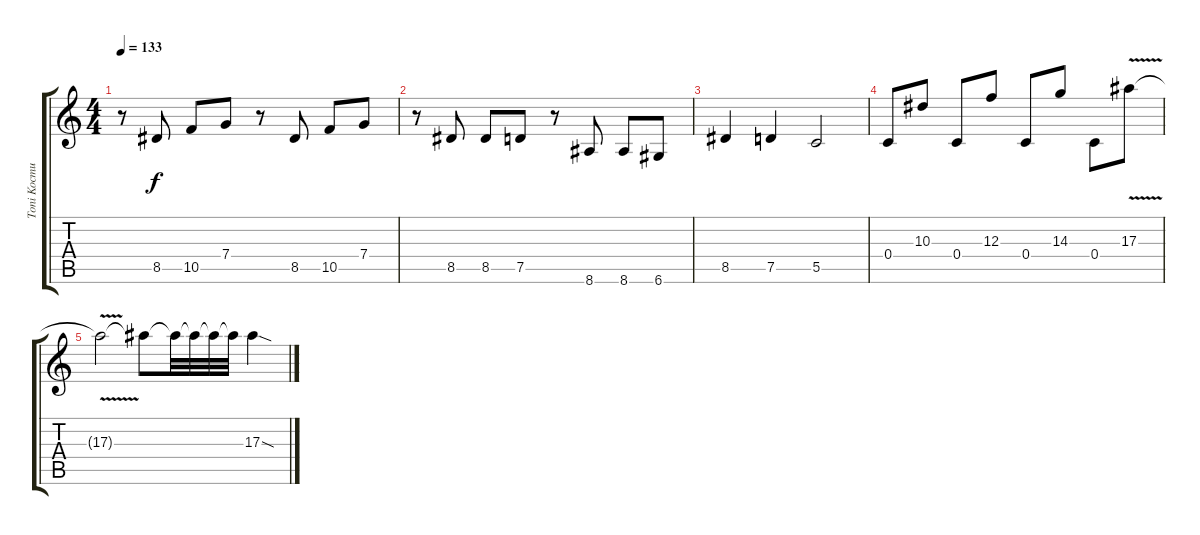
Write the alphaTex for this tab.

\track ("Toni Kocmut" "Toni Kocmu") {instrument distortionguitar}
\staff {score tabs}
\tuning (D4 A3 F3 C3 G2 D2) {hide}
\ts (4 4)
\tempo 133
\clef g2
\ks c
r.8{dy f} 8.5.8 10.5.8 7.4.8 r.8 8.5.8 10.5.8 7.4.8 |
r.8 8.5.8 8.5.8 7.5.8 r.8 8.6.8 8.6.8 6.6.8 |
8.5.4 7.5.4 5.5.2 |
0.4.8 10.3.8 0.4.8 12.3.8 0.4.8 14.3.8 0.4.8 17.3{v}.8 |
17.3{t}.2 17.3{t}.8 17.3{t}.32 17.3{t}.32 17.3{t}.32 17.3{t}.32 17.3{sod}.4
